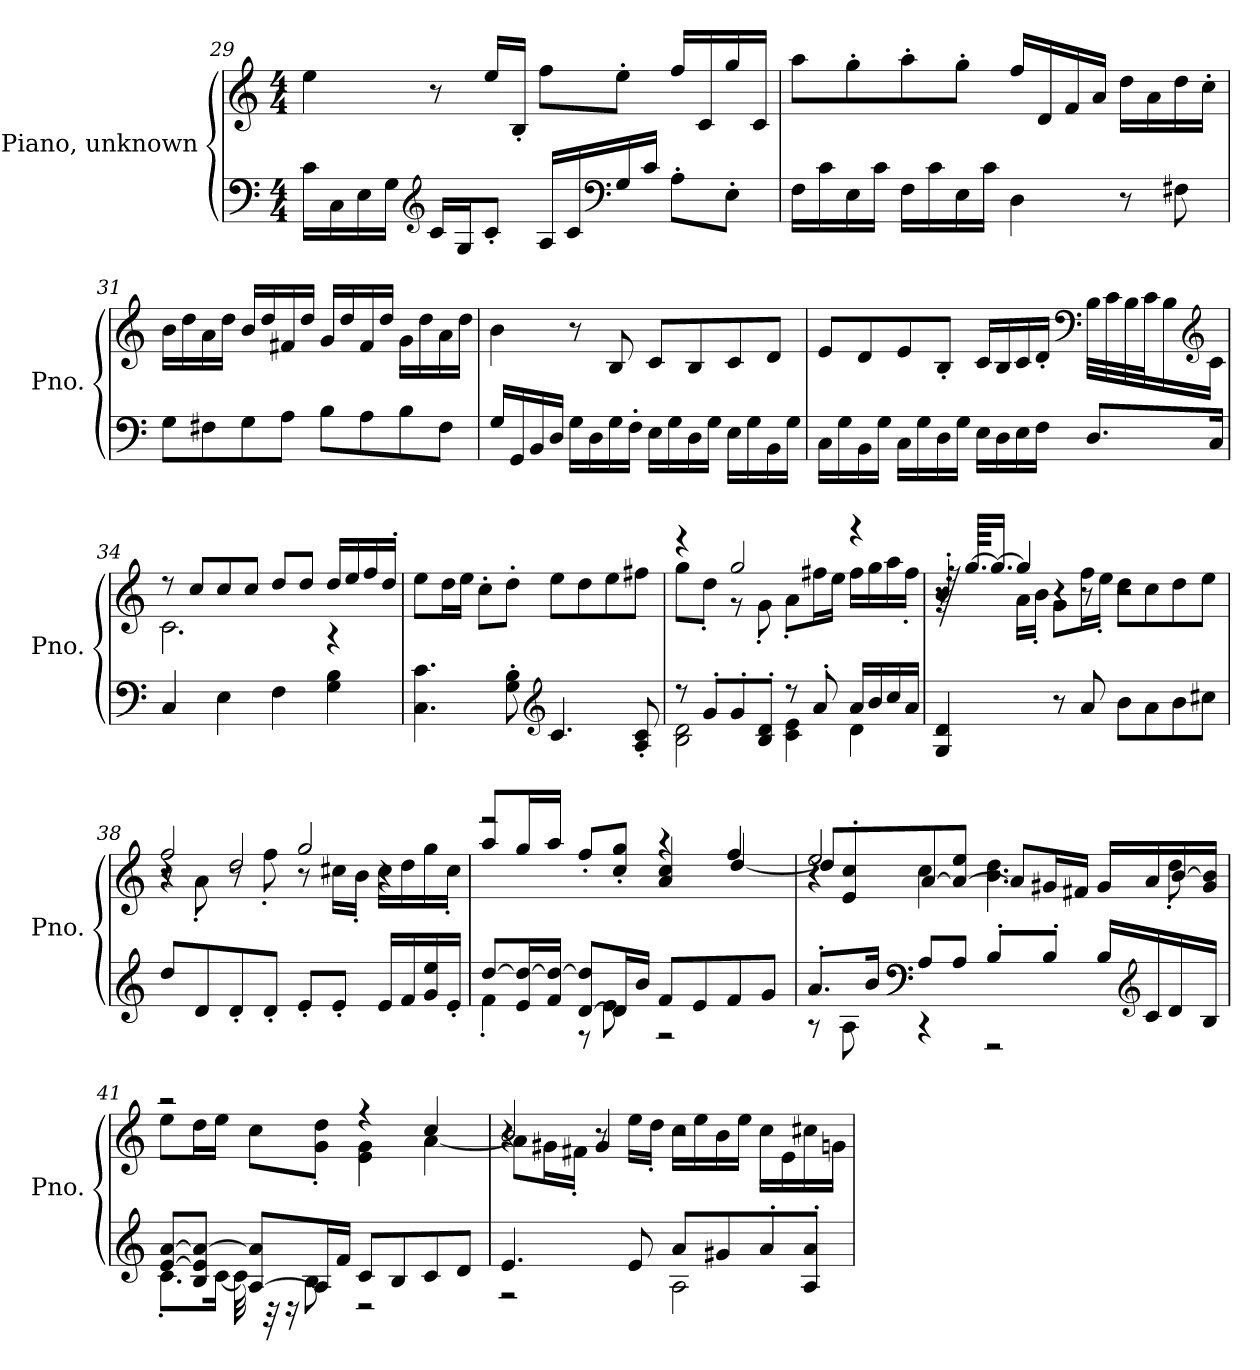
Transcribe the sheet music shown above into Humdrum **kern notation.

**kern	**kern
*part1	*part1
*staff2	*staff1
*I"Piano, unknown	*
*I'Pno.	*
!!LO:LB:g=z
*clefF4	*clefG2
*k[]	*k[]
*M4/4	*M4/4
=29	=29
16c\LL	4ee\
16C\	.
16E\	.
16G\JJ	.
*clefG2	*
16c/LL	8r
16G/J	.
8c'/J	16ee/LL
.	16B'/JJ
16A/LL	8ff\L
16c/	.
*clefF4	*
16G/	8ee'\J
16c/JJ	.
8A'\L	16ff/LL
.	16c/
8E'\J	16gg/
.	16c/JJ
=30	=30
16F\LL	8aa\L
16c\	.
16E\	8gg'\
16c\JJ	.
16F\LL	8aa'\
16c\	.
16E\	8gg'\J
16c\JJ	.
4D\	16ff/LL
.	16d/
.	16f/
.	16a/JJ
8r	16dd\LL
.	16a\
8F#X\	16dd\
.	16cc'\JJ
!!LO:PB:g=z
=31	=31
8G\L	16b\LL
.	16dd\
8F#X\	16a\
.	16dd\JJ
8G\	16b/LL
.	16dd/
8A\J	16f#X/
.	16dd/JJ
8B\L	16g/LL
.	16dd/
8A\	16f#/
.	16dd/JJ
8B\	16g\LL
.	16dd\
8F#\J	16a\
.	16dd\JJ
=32	=32
16G/LL	4b\
16GG/	.
16BB/	.
16D/JJ	.
16G\LL	8r
16D\	.
16G\	8B/
16F'\JJ	.
16E\LL	8c/L
16G\	.
16D\	8B/
16G\JJ	.
16E\LL	8c/
16G\	.
16BB\	8d/J
16G\JJ	.
!!LO:LB:g=z
=33	=33
16C\LL	8e/L
16G\	.
16BB\	8d/
16G\JJ	.
16C\LL	8e/
16G\	.
16D\	8B'/J
16G\JJ	.
16E\LL	16c/LL
16D\	16B/
16E\	16c/
16F\JJ	16d'/JJ
*	*clefF4
8.D/L	32B\LLL
.	32c\
.	32B\
.	32c\J
.	16B\
*	*clefG2
16C/Jk	16c\JJ
=34	=34
*	*^
4C/	8r	2.c\
.	8cc/L	.
4E\	8cc/	.
.	8cc/J	.
4F\	8dd/L	.
.	8dd/J	.
4G\ 4B\	16dd/LL	4r
.	16ee/	.
.	16ff/	.
.	16dd'/JJ	.
*	*v	*v
=35	=35
4.C\ 4.c\	8ee\L
.	16dd\L
.	16ee\JJ
.	8cc'\L
8G\' 8B\'	8dd'\J
*clefG2	*
4.c/	8ee\L
.	8dd\
.	8ee\
8A/' 8c/'	8ff#X\J
!!LO:LB:g=z
=36	=36
*^	*^
8r	2B\ 2d\	4r	8gg\L
8g'/L	.	.	8dd'\J
8g'/	.	2gg/	8r
8B/' 8d/'J	.	.	8g'\
8r	4c\ 4e\	.	8a'\L
8a'/	.	.	16ff#X\L
.	.	.	16ee\JJ
16a/LL	4d\	4r	16ff#\LL
16b/	.	.	16gg\
16cc/	.	.	16aa\
16a/JJ	.	.	16ff#'\JJ
*v	*v	*	*
=37	=37	=37
*	*	*^
4G/ 4d/	128r	8r	4b'/
.	[64.gg/KKLL	.	.
.	16.gg/JJ_	.	.
.	4gg/]	16a\LL	.
.	.	16b'\JJ	.
8r	.	8g\L	4r
8a/	8r	16ff\L	.
.	.	16ee'\JJ	.
8b\L	2r	8dd\L	2r
8a\	.	8cc\	.
8b\	.	8dd\	.
8cc#X\J	.	8ee\J	.
=38	=38	=38	=38
8dd/L	2ff/	8r	4r
8d/	.	8a'\	.
8d'/	.	8r	2dd/
8d'/J	.	8ff'\	.
8e'/L	2gg/	8r	.
8e'/J	.	16cc#X\LL	.
.	.	16b'\JJ	.
16e/LL	.	16cc#\LL	4r
16f/	.	16dd\	.
16g/ 16ee/	.	16gg\	.
16e'/JJ	.	16cc#'\JJ	.
*	*	*v	*v
!!LO:LB:g=z
=39	=39	=39
*^	*	*
[8dd/L	4f'\	2r	8aa/L
16e/ 16dd/_L	.	.	16gg/L
16f/ 16dd/_JJ	.	.	16aa/JJ
[8d/ 8dd/]L	8r	.	8ff'/L
16d/L]	8e\	.	8cc/' 8gg/'J
16b/JJ	.	.	.
8f/L	2r	4r	4a/ 4cc/
8e/	.	.	.
8f/	.	4ff/	[4dd/
8g/J	.	.	.
=40	=40	=40	=40
*	*	*	*^
8.a'/L	8r	2ee/	4r	8dd/L]
.	8A\	.	.	8e/' 8cc/'
16b/Jk	.	.	.	.
*clefF4	*	*	*	*
8A/L	4r	.	4cc\	[8a/
8A/J	.	.	.	8a/_ 8ee/J
8B'/L	2r	2r	4.b\ 4.dd\	8a/L]
8B'/J	.	.	.	16g#X/L
.	.	.	.	16f#X/JJ
16B/LL	.	.	.	16g#/LL
*clefG2	*	*	*	*
16c/	.	.	.	16a/
16d/	.	.	8dd'\	[16b/
16B/JJ	.	.	.	16g#/ 16b/]JJ
*	*	*	*v	*v
!!LO:LB:g=z
=41	=41	=41	=41
[8e/ [8a/L	8.c'\L	2r	8ee\L
8B/ 8e/] 8a/_J	.	.	16dd\L
.	[16c\Jk	.	16ee\JJ
[8A/ 8a/]L	32c\]	.	8cc\L
.	32r	.	.
.	16r	.	.
16A/L]	8B\	.	8g\' 8dd\'J
16f/JJ	.	.	.
8c/L	2r	4r	4e\ 4g\
8B/	.	.	.
8c/	.	4cc/	[4a\
8d/J	.	.	.
=42	=42	=42	=42
*	*	*	*^
4.e/	2r	2b/	8a\L]	4r
.	.	.	16g#X\L	.
.	.	.	16f#X'\JJ	.
.	.	.	8r	4g#/
8e/	.	.	16ee\LL	.
.	.	.	16dd'\JJ	.
8a/L	2A\	2r	16cc\LL	2r
.	.	.	16ee\	.
8g#X/	.	.	16b\	.
.	.	.	16ee\JJ	.
8a'/	.	.	16cc\LL	.
.	.	.	16e\	.
8A/' 8a/'J	.	.	16cc#X\	.
.	.	.	16gn\JJ	.
*v	*v	*	*	*
*	*v	*v	*v
=	=
*-	*-
